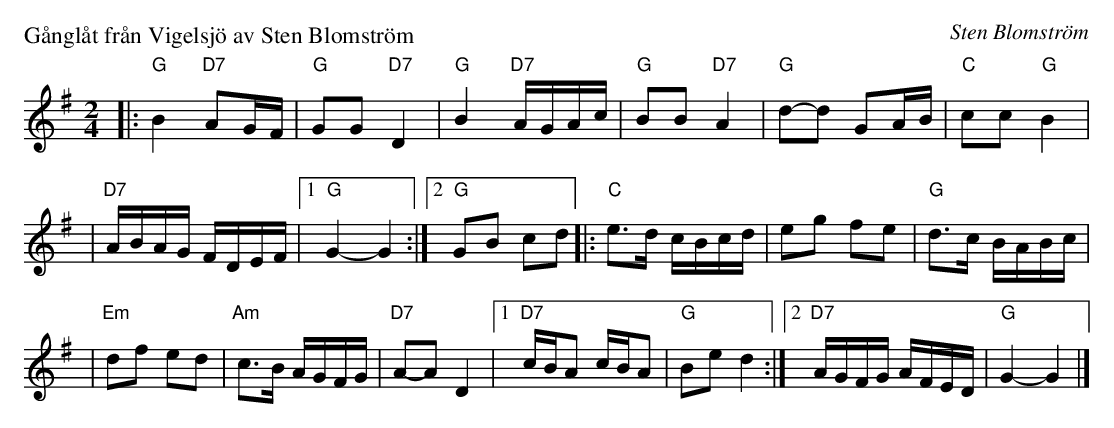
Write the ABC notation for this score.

X:1
P: G\aangl\aat fr\aan Vigelsj\"o av Sten Blomstr\"om
C: Sten Blomstr\"om
M: 2/4
L: 1/16
K: G
|: "G"B4 "D7"A2GF | "G"G2G2 "D7"D4 \
| "G"B4 "D7"AGAc | "G"B2B2 "D7"A4 \
| "G"d2-d2 G2AB | "C"c2c2 "G"B4 |
| "D7"ABAG FDEF |1 "G"G4- G4 \
:|2 "G"G2B2 c2d2 |: "C"e3d cBcd \
| e2g2 f2e2 | "G"d3c BABc |
| "Em"d2f2 e2d2 | "Am"c3B AGFG \
| "D7"A2-A2 D4 |1 "D7"cBA2 cBA2 \
| "G"B2e2 d4 :|2 "D7"AGFG AFED | "G"G4- G4 |]
